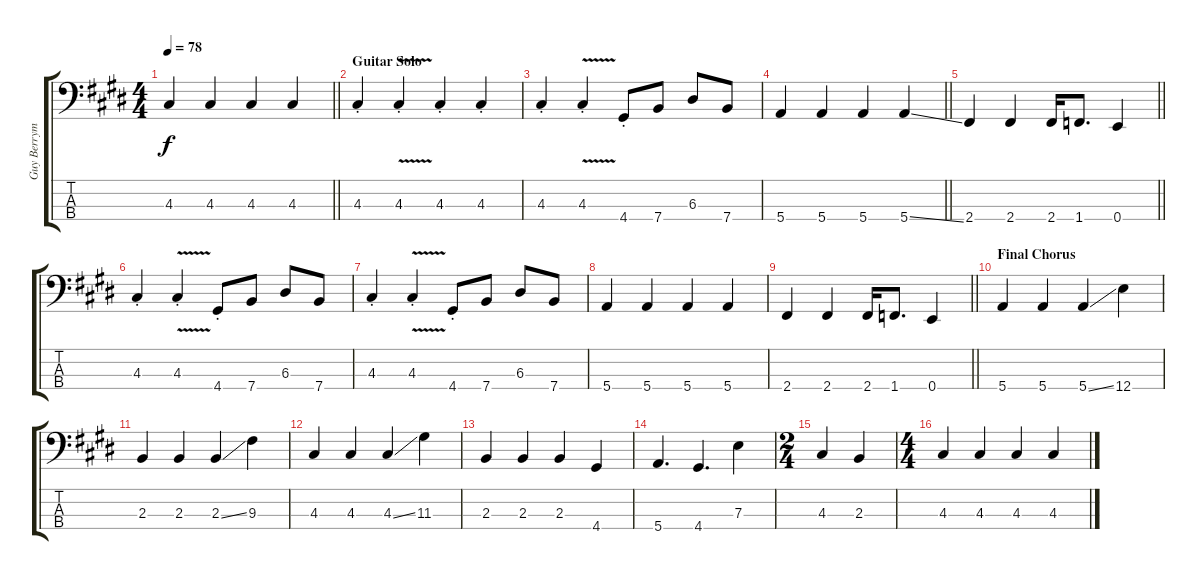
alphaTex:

\track ("Guy Berryman/Bass" "Guy Berrym") {instrument electricbassfinger}
\staff {score tabs}
\tuning (G2 D2 A1 E1) {hide}
\ts (4 4)
\tempo 78
\clef f4
\barLineRight lightlight
\ks c#minor
4.3.4{dy f} 4.3.4 4.3.4 4.3.4 |
\section ("" "Guitar Solo")
4.3{st}.4 4.3{v st}.4 4.3{st}.4 4.3{st}.4 |
4.3{st}.4 4.3{v st}.4 4.4{st}.8 7.4.8 6.3.8 7.4.8 |
\barLineRight lightlight
5.4.4 5.4.4 5.4.4 5.4{ss}.4 |
\barLineRight lightlight
2.4.4 2.4.4 2.4.16 1.4.8{d} 0.4.4 |
4.3{st}.4 4.3{v st}.4 4.4{st}.8 7.4.8 6.3.8 7.4.8 |
4.3{st}.4 4.3{v st}.4 4.4{st}.8 7.4.8 6.3.8 7.4.8 |
5.4.4 5.4.4 5.4.4 5.4.4 |
\barLineRight lightlight
2.4.4 2.4.4 2.4.16 1.4.8{d} 0.4.4 |
\section ("" "Final Chorus")
5.4.4 5.4.4 5.4{ss}.4 12.4.4 |
2.3.4 2.3.4 2.3{ss}.4 9.3.4 |
4.3.4 4.3.4 4.3{ss}.4 11.3.4 |
2.3.4 2.3.4 2.3.4 4.4.4 |
5.4.4{d} 4.4.4{d} 7.3.4 |
\ts (2 4)
4.3.4 2.3.4 |
\ts (4 4)
4.3.4 4.3.4 4.3.4 4.3.4
